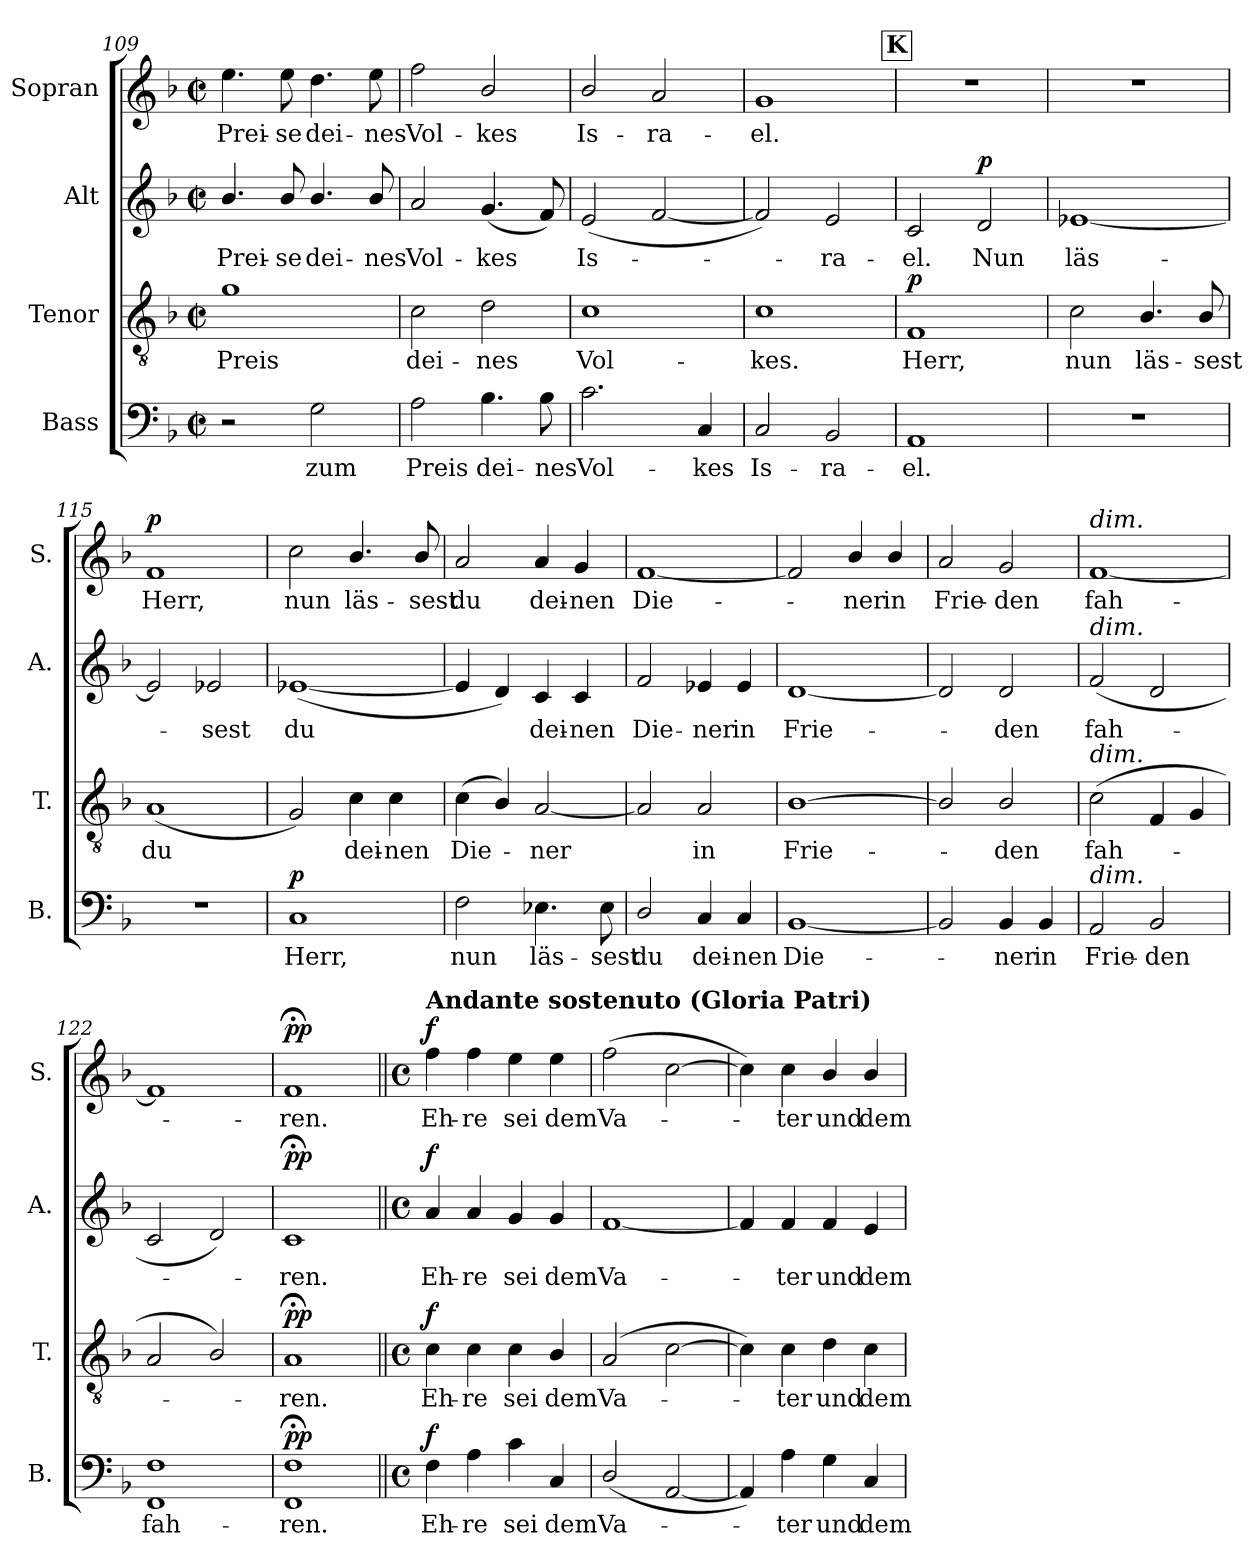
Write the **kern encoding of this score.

**kern	**text	**dynam	**kern	**text	**dynam	**kern	**text	**dynam	**kern	**text	**dynam
*part4	*part4	*part4	*part3	*part3	*part3	*part2	*part2	*part2	*part1	*part1	*part1
*staff4	*staff4	*staff4	*staff3	*staff3	*staff3	*staff2	*staff2	*staff2	*staff1	*staff1	*staff1
*I"Bass	*	*	*I"Tenor	*	*	*I"Alt	*	*	*I"Sopran	*	*
*I'B.	*	*	*I'T.	*	*	*I'A.	*	*	*I'S.	*	*
*clefF4	*	*	*clefGv2	*	*	*clefG2	*	*	*clefG2	*	*
*ITrd1c2	*	*	*ITrd1c2	*	*	*ITrd1c2	*	*	*ITrd1c2	*	*
*k[b-e-a-]	*	*	*k[b-e-a-]	*	*	*k[b-e-a-]	*	*	*k[b-e-a-]	*	*
*M2/2	*	*	*M2/2	*	*	*M2/2	*	*	*M2/2	*	*
*met(c|)	*	*	*met(c|)	*	*	*met(c|)	*	*	*met(c|)	*	*
=109	=109	=109	=109	=109	=109	=109	=109	=109	=109	=109	=109
!	!	!	!	!LO:LY:b	!	!	!LO:LY:b	!	!	!LO:LY:b	!
2r	.	.	1f	Preis	.	4.a-/	Prei-	.	4.dd\	Prei-	.
!	!	!	!	!	!	!	!LO:LY:b	!	!	!LO:LY:b	!
.	.	.	.	.	.	8a-/	-se	.	8dd\	-se	.
!	!LO:LY:b	!	!	!	!	!	!LO:LY:b	!	!	!LO:LY:b	!
2F\	zum	.	.	.	.	4.a-/	dei-	.	4.cc\	dei-	.
!	!	!	!	!	!	!	!LO:LY:b	!	!	!LO:LY:b	!
.	.	.	.	.	.	8a-/	-nes	.	8dd\	-nes	.
=110	=110	=110	=110	=110	=110	=110	=110	=110	=110	=110	=110
!	!LO:LY:b	!	!	!LO:LY:b	!	!	!LO:LY:b	!	!	!LO:LY:b	!
2G\	Preis	.	2B-\	dei-	.	2g/	Vol-	.	2ee-\	Vol-	.
!	!LO:LY:b	!	!	!LO:LY:b	!	!	!LO:LY:b	!	!	!LO:LY:b	!
4.A-\	dei-	.	2c\	-nes	.	(<4.f/	-kes	.	2a-/	-kes	.
!	!LO:LY:b	!	!	!	!	!	!	!	!	!	!
8A-\	-nes	.	.	.	.	8e-/)	.	.	.	.	.
=111	=111	=111	=111	=111	=111	=111	=111	=111	=111	=111	=111
!	!LO:LY:b	!	!	!LO:LY:b	!	!	!LO:LY:b	!	!	!LO:LY:b	!
2.B-\	Vol-	.	1B-	Vol-	.	(<2d/	Is-	.	2a-/	Is-	.
!	!	!	!	!	!	!	!	!	!	!LO:LY:b	!
.	.	.	.	.	.	[2e-/	.	.	2g/	-ra-	.
!	!LO:LY:b	!	!	!	!	!	!	!	!	!	!
4BB-/	-kes	.	.	.	.	.	.	.	.	.	.
=112	=112	=112	=112	=112	=112	=112	=112	=112	=112	=112	=112
!	!LO:LY:b	!	!	!LO:LY:b	!	!	!	!	!	!LO:LY:b	!
2BB-/	Is-	.	1B-	-kes.	.	2e-/])	.	.	1f	-el.	.
!	!LO:LY:b	!	!	!	!	!	!LO:LY:b	!	!	!	!
2AA-/	-ra-	.	.	.	.	2d/	-ra-	.	.	.	.
!!LO:LB:g=z
!!LO:REH:place=s1:a:B:fs=14:t=K
=113	=113	=113	=113	=113	=113	=113	=113	=113	=113	=113	=113
!	!LO:LY:b	!	!	!LO:LY:b	!LO:DY:a	!	!LO:LY:b	!	!	!	!
1GG	-el.	.	1E-	Herr,	p	2B-/	-el.	.	1r	.	.
!	!	!	!	!	!	!	!LO:LY:b	!LO:DY:a	!	!	!
.	.	.	.	.	.	2c/	Nun	p	.	.	.
=114	=114	=114	=114	=114	=114	=114	=114	=114	=114	=114	=114
!	!	!	!	!LO:LY:b	!	!	!LO:LY:b	!	!	!	!
1r	.	.	2B-\	nun	.	[1d-X	läs-	.	1r	.	.
!	!	!	!	!LO:LY:b	!	!	!	!	!	!	!
.	.	.	4.A-/	läs-	.	.	.	.	.	.	.
!	!	!	!	!LO:LY:b	!	!	!	!	!	!	!
.	.	.	8A-/	-sest	.	.	.	.	.	.	.
=115	=115	=115	=115	=115	=115	=115	=115	=115	=115	=115	=115
!	!	!	!	!LO:LY:b	!	!	!	!	!	!LO:LY:b	!LO:DY:a
1r	.	.	(<1G	du	.	2d-/]	.	.	1e-	Herr,	p
!	!	!	!	!	!	!	!LO:LY:b	!	!	!	!
.	.	.	.	.	.	2d-X/	-sest	.	.	.	.
=116	=116	=116	=116	=116	=116	=116	=116	=116	=116	=116	=116
!	!LO:LY:b	!LO:DY:a	!	!	!	!	!LO:LY:b	!	!	!LO:LY:b	!
1BB-	Herr,	p	2F/)	.	.	(>[1d-X	du	.	2b-\	nun	.
!	!	!	!	!LO:LY:b	!	!	!	!	!	!LO:LY:b	!
.	.	.	4B-\	dei-	.	.	.	.	4.a-/	läs-	.
!	!	!	!	!LO:LY:b	!	!	!	!	!	!	!
.	.	.	4B-\	-nen	.	.	.	.	.	.	.
!	!	!	!	!	!	!	!	!	!	!LO:LY:b	!
.	.	.	.	.	.	.	.	.	8a-/	-sest	.
=117	=117	=117	=117	=117	=117	=117	=117	=117	=117	=117	=117
!	!LO:LY:b	!	!	!LO:LY:b	!	!	!	!	!	!LO:LY:b	!
2E-\	nun	.	(>4B-\	Die-	.	4d-/]	.	.	2g/	du	.
.	.	.	4A-/)	.	.	4c/)	.	.	.	.	.
!	!LO:LY:b	!	!	!LO:LY:b	!	!	!LO:LY:b	!	!	!LO:LY:b	!
4.D-X\	läs-	.	[2G/	-ner	.	4B-/	dei-	.	4g/	dei-	.
!	!	!	!	!	!	!	!LO:LY:b	!	!	!LO:LY:b	!
.	.	.	.	.	.	4B-/	-nen	.	4f/	-nen	.
!	!LO:LY:b	!	!	!	!	!	!	!	!	!	!
8D-\	-sest	.	.	.	.	.	.	.	.	.	.
=118	=118	=118	=118	=118	=118	=118	=118	=118	=118	=118	=118
!	!LO:LY:b	!	!	!	!	!	!LO:LY:b	!	!	!LO:LY:b	!
2C/	du	.	2G/]	.	.	2e-/	Die-	.	[1e-	Die-	.
!	!LO:LY:b	!	!	!LO:LY:b	!	!	!LO:LY:b	!	!	!	!
4BB-/	dei-	.	2G/	in	.	4d-X/	-ner	.	.	.	.
!	!LO:LY:b	!	!	!	!	!	!LO:LY:b	!	!	!	!
4BB-/	-nen	.	.	.	.	4d-/	in	.	.	.	.
!!LO:LB:g=z
=119	=119	=119	=119	=119	=119	=119	=119	=119	=119	=119	=119
!	!LO:LY:b	!	!	!LO:LY:b	!	!	!LO:LY:b	!	!	!	!
[1AA-	Die-	.	[1A-	Frie-	.	[1c	Frie-	.	2e-/]	.	.
!	!	!	!	!	!	!	!	!	!	!LO:LY:b	!
.	.	.	.	.	.	.	.	.	4a-/	-ner	.
!	!	!	!	!	!	!	!	!	!	!LO:LY:b	!
.	.	.	.	.	.	.	.	.	4a-/	in	.
=120	=120	=120	=120	=120	=120	=120	=120	=120	=120	=120	=120
!	!	!	!	!	!	!	!	!	!	!LO:LY:b	!
2AA-/]	.	.	2A-/]	.	.	2c/]	.	.	2g/	Frie-	.
!	!LO:LY:b	!	!	!LO:LY:b	!	!	!LO:LY:b	!	!	!LO:LY:b	!
4AA-/	-ner	.	2A-/	-den	.	2c/	-den	.	2f/	-den	.
!	!LO:LY:b	!	!	!	!	!	!	!	!	!	!
4AA-/	in	.	.	.	.	.	.	.	.	.	.
=121	=121	=121	=121	=121	=121	=121	=121	=121	=121	=121	=121
!	!	!	!	!	!	!	!	!	!LO:TX:a:i:t=dim.	!	!
!	!	!	!	!	!	!LO:TX:a:i:t=dim.	!	!	!	!	!
!	!	!	!LO:TX:a:i:t=dim.	!	!	!	!	!	!	!	!
!LO:TX:a:i:t=dim.	!	!	!	!	!	!	!	!	!	!	!
!	!LO:LY:b	!	!	!LO:LY:b	!	!	!LO:LY:b	!	!	!LO:LY:b	!
2GG/	Frie-	.	(>2B-\	fah-	.	(>2e-/	fah-	.	[1e-	fah-	.
!	!LO:LY:b	!	!	!	!	!	!	!	!	!	!
2AA-/	-den	.	4E-/	.	.	2c/	.	.	.	.	.
.	.	.	4F/	.	.	.	.	.	.	.	.
=122	=122	=122	=122	=122	=122	=122	=122	=122	=122	=122	=122
!	!LO:LY:b	!	!	!	!	!	!	!	!	!	!
1EE- 1E-	fah-	.	2G/	.	.	2B-/	.	.	1e-]	.	.
.	.	.	2A-/)	.	.	2c/)	.	.	.	.	.
=123	=123	=123	=123	=123	=123	=123	=123	=123	=123	=123	=123
!	!LO:LY:b	!LO:DY:a	!	!LO:LY:b	!LO:DY:a	!	!LO:LY:b	!LO:DY:a	!	!LO:LY:b	!LO:DY:a
1EE-;< 1E-;<	-ren.	pp	1G;<	-ren.	pp	1B-;<	-ren.	pp	1e-;<	-ren.	pp
!!LO:PB:g=z
=124||	=124||	=124||	=124||	=124||	=124||	=124||	=124||	=124||	=124||	=124||	=124||
!!LO:REH:place=s1:a:B:fs=14:t=L
*M4/4	*	*	*M4/4	*	*	*M4/4	*	*	*M4/4	*	*
*met(c)	*	*	*met(c)	*	*	*met(c)	*	*	*met(c)	*	*
!	!	!	!	!	!	!	!	!	!LO:TX:a:B:t=Andante sostenuto (Gloria Patri)	!	!
!	!LO:LY:b	!LO:DY:a	!	!LO:LY:b	!LO:DY:a	!	!LO:LY:b	!LO:DY:a	!	!LO:LY:b	!LO:DY:a
4E-\	Eh-	f	4B-\	Eh-	f	4g/	Eh-	f	4ee-\	Eh-	f
!	!LO:LY:b	!	!	!LO:LY:b	!	!	!LO:LY:b	!	!	!LO:LY:b	!
4G\	-re	.	4B-\	-re	.	4g/	-re	.	4ee-\	-re	.
!	!LO:LY:b	!	!	!LO:LY:b	!	!	!LO:LY:b	!	!	!LO:LY:b	!
4B-\	sei	.	4B-\	sei	.	4f/	sei	.	4dd\	sei	.
!	!LO:LY:b	!	!	!LO:LY:b	!	!	!LO:LY:b	!	!	!LO:LY:b	!
4BB-/	dem	.	4A-/	dem	.	4f/	dem	.	4dd\	dem	.
=125	=125	=125	=125	=125	=125	=125	=125	=125	=125	=125	=125
!	!LO:LY:b	!	!	!LO:LY:b	!	!	!LO:LY:b	!	!	!LO:LY:b	!
(<2C/	Va-	.	(>2G/	Va-	.	[1e-	Va-	.	(>2ee-\	Va-	.
[2GG/	.	.	[2B-\	.	.	.	.	.	[2b-\	.	.
=126	=126	=126	=126	=126	=126	=126	=126	=126	=126	=126	=126
4GG/])	.	.	4B-\])	.	.	4e-/]	.	.	4b-\])	.	.
!	!LO:LY:b	!	!	!LO:LY:b	!	!	!LO:LY:b	!	!	!LO:LY:b	!
4G\	-ter	.	4B-\	-ter	.	4e-/	-ter	.	4b-\	-ter	.
!	!LO:LY:b	!	!	!LO:LY:b	!	!	!LO:LY:b	!	!	!LO:LY:b	!
4F\	und	.	4c\	und	.	4e-/	und	.	4a-/	und	.
!	!LO:LY:b	!	!	!LO:LY:b	!	!	!LO:LY:b	!	!	!LO:LY:b	!
4BB-/	dem	.	4B-\	dem	.	4d/	dem	.	4a-/	dem	.
=	=	=	=	=	=	=	=	=	=	=	=
*-	*-	*-	*-	*-	*-	*-	*-	*-	*-	*-	*-
